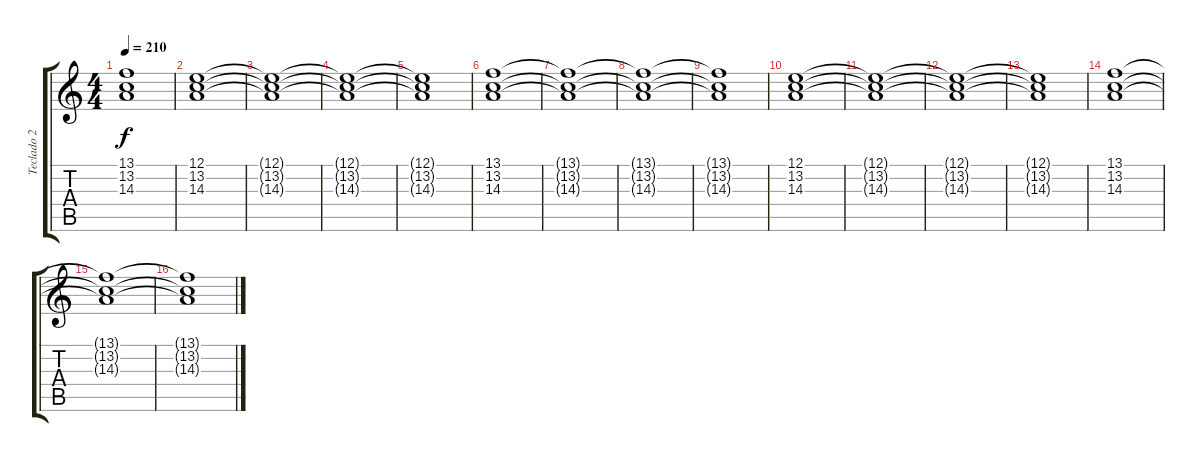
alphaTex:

\track ("Teclado 2" "Teclado 2") {instrument choiraahs}
\staff {score tabs}
\tuning (E4 B3 G3 D3 A2 E2) {hide}
\ts (4 4)
\tempo 210
\clef g2
\ks c
(13.1{t} 13.2{t} 14.3{t}).1{dy f} |
(12.1 13.2 14.3).1 |
(12.1{t} 13.2{t} 14.3{t}).1 |
(12.1{t} 13.2{t} 14.3{t}).1 |
(12.1{t} 13.2{t} 14.3{t}).1 |
(13.1 13.2 14.3).1 |
(13.1{t} 13.2{t} 14.3{t}).1 |
(13.1{t} 13.2{t} 14.3{t}).1 |
(13.1{t} 13.2{t} 14.3{t}).1 |
(12.1 13.2 14.3).1 |
(12.1{t} 13.2{t} 14.3{t}).1 |
(12.1{t} 13.2{t} 14.3{t}).1 |
(12.1{t} 13.2{t} 14.3{t}).1 |
(13.1 13.2 14.3).1 |
(13.1{t} 13.2{t} 14.3{t}).1 |
(13.1{t} 13.2{t} 14.3{t}).1
